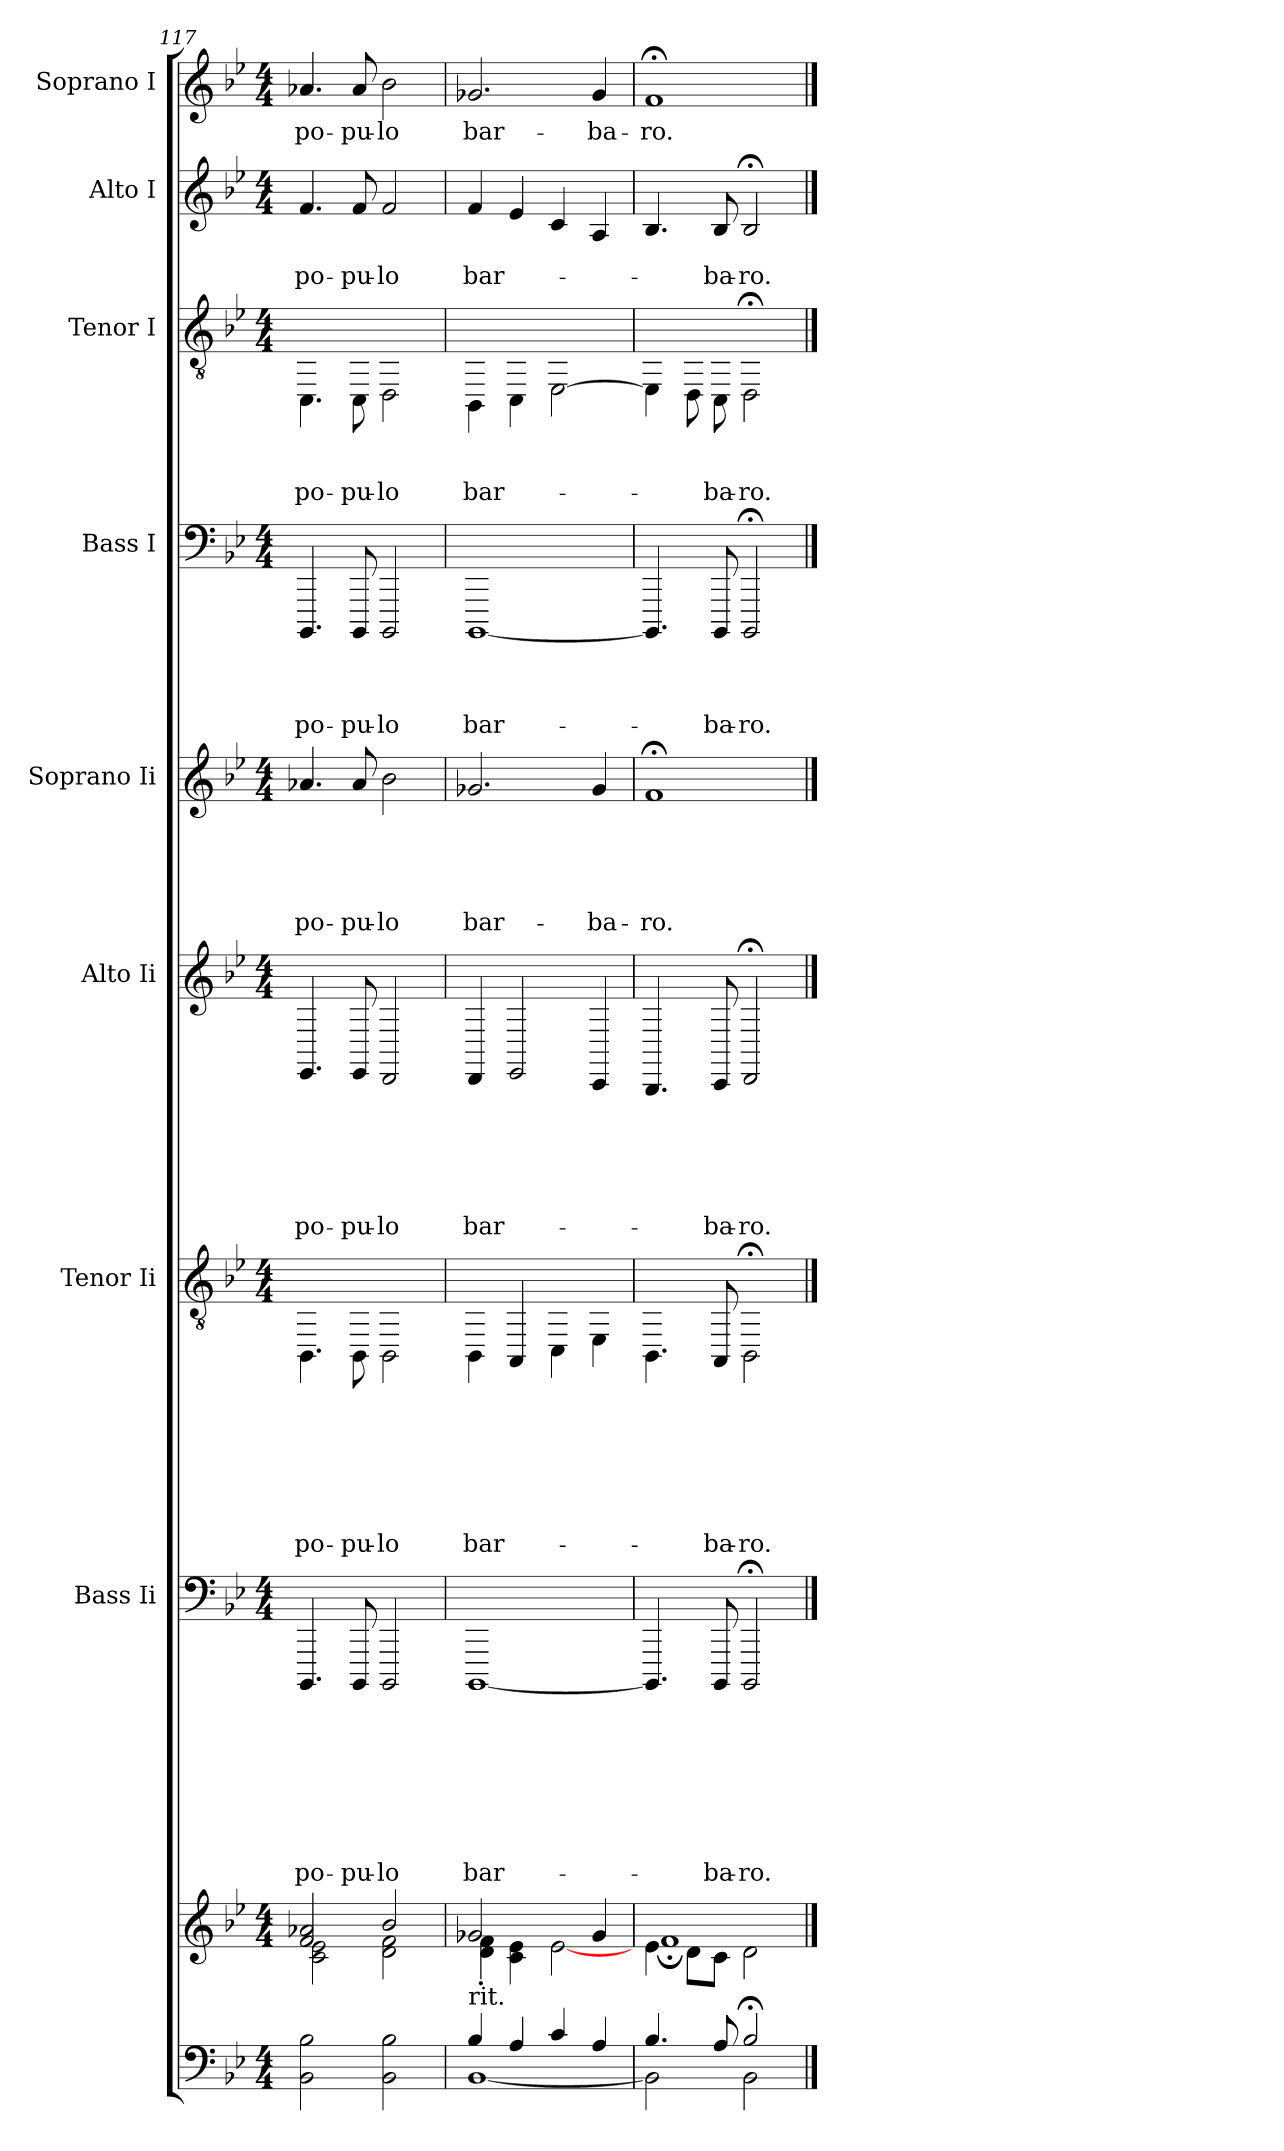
**kern	**kern	**kern	**text	**text	**text	**text	**text	**text	**text	**text	**kern	**text	**text	**text	**text	**text	**text	**text	**kern	**text	**text	**text	**text	**text	**text	**kern	**text	**text	**text	**text	**text	**kern	**text	**text	**text	**text	**kern	**text	**text	**text	**kern	**text	**text	**kern	**text
*part9	*part9	*part8	*part8	*part8	*part8	*part8	*part8	*part8	*part8	*part8	*part7	*part7	*part7	*part7	*part7	*part7	*part7	*part7	*part6	*part6	*part6	*part6	*part6	*part6	*part6	*part5	*part5	*part5	*part5	*part5	*part5	*part4	*part4	*part4	*part4	*part4	*part3	*part3	*part3	*part3	*part2	*part2	*part2	*part1	*part1
*staff10	*staff9	*staff8	*staff8	*staff8	*staff8	*staff8	*staff8	*staff8	*staff8	*staff8	*staff7	*staff7	*staff7	*staff7	*staff7	*staff7	*staff7	*staff7	*staff6	*staff6	*staff6	*staff6	*staff6	*staff6	*staff6	*staff5	*staff5	*staff5	*staff5	*staff5	*staff5	*staff4	*staff4	*staff4	*staff4	*staff4	*staff3	*staff3	*staff3	*staff3	*staff2	*staff2	*staff2	*staff1	*staff1
*	*	*I"Bass Ii	*	*	*	*	*	*	*	*	*I"Tenor Ii	*	*	*	*	*	*	*	*I"Alto Ii	*	*	*	*	*	*	*I"Soprano Ii	*	*	*	*	*	*I"Bass I	*	*	*	*	*I"Tenor I	*	*	*	*I"Alto I	*	*	*I"Soprano I	*
*	*	*I'B	*	*	*	*	*	*	*	*	*I'T	*	*	*	*	*	*	*	*I'A	*	*	*	*	*	*	*I'S	*	*	*	*	*	*I'B	*	*	*	*	*I'T	*	*	*	*I'A	*	*	*I'S	*
*clefF4	*clefG2	*clefF4	*	*	*	*	*	*	*	*	*clefGv2	*	*	*	*	*	*	*	*clefG2	*	*	*	*	*	*	*clefG2	*	*	*	*	*	*clefF4	*	*	*	*	*clefGv2	*	*	*	*clefG2	*	*	*clefG2	*
*k[b-e-]	*k[b-e-]	*k[b-e-]	*	*	*	*	*	*	*	*	*k[b-e-]	*	*	*	*	*	*	*	*k[b-e-]	*	*	*	*	*	*	*k[b-e-]	*	*	*	*	*	*k[b-e-]	*	*	*	*	*k[b-e-]	*	*	*	*k[b-e-]	*	*	*k[b-e-]	*
*B-:	*B-:	*B-:	*	*	*	*	*	*	*	*	*B-:	*	*	*	*	*	*	*	*B-:	*	*	*	*	*	*	*B-:	*	*	*	*	*	*B-:	*	*	*	*	*B-:	*	*	*	*B-:	*	*	*B-:	*
*M4/4	*M4/4	*M4/4	*	*	*	*	*	*	*	*	*M4/4	*	*	*	*	*	*	*	*M4/4	*	*	*	*	*	*	*M4/4	*	*	*	*	*	*M4/4	*	*	*	*	*M4/4	*	*	*	*M4/4	*	*	*M4/4	*
=117	=117	=117	=117	=117	=117	=117	=117	=117	=117	=117	=117	=117	=117	=117	=117	=117	=117	=117	=117	=117	=117	=117	=117	=117	=117	=117	=117	=117	=117	=117	=117	=117	=117	=117	=117	=117	=117	=117	=117	=117	=117	=117	=117	=117	=117
*	*^	*	*	*	*	*	*	*	*	*	*	*	*	*	*	*	*	*	*	*	*	*	*	*	*	*	*	*	*	*	*	*	*	*	*	*	*	*	*	*	*	*	*	*	*
!	!	!	!	!	!	!	!	!	!	!	!LO:LY:b	!	!	!	!	!	!	!	!LO:LY:b	!	!	!	!	!	!	!LO:LY:b	!	!	!	!	!	!LO:LY:b	!	!	!	!	!LO:LY:b	!	!	!	!LO:LY:b	!	!	!LO:LY:b	!	!LO:LY:b
2BB-\ 2B-\	2f/ 2a-X/	2c\ 2e-\	4.BBBB-/	.	.	.	.	.	.	.	po-	4.BBB-\	.	.	.	.	.	.	po-	4.EE-/	.	.	.	.	.	po-	4.a-X/	.	.	.	.	po-	4.BBBB-/	.	.	.	po-	4.CC\	.	.	po-	4.f/	.	po-	4.a-X/	po-
!	!	!	!	!	!	!	!	!	!	!	!LO:LY:b	!	!	!	!	!	!	!	!LO:LY:b	!	!	!	!	!	!	!LO:LY:b	!	!	!	!	!	!LO:LY:b	!	!	!	!	!LO:LY:b	!	!	!	!LO:LY:b	!	!	!LO:LY:b	!	!LO:LY:b
.	.	.	8BBBB-/	.	.	.	.	.	.	.	-pu-	8BBB-\	.	.	.	.	.	.	-pu-	8EE-/	.	.	.	.	.	-pu-	8a-/	.	.	.	.	-pu-	8BBBB-/	.	.	.	-pu-	8CC\	.	.	-pu-	8f/	.	-pu-	8a-/	-pu-
!	!	!	!	!	!	!	!	!	!	!	!LO:LY:b	!	!	!	!	!	!	!	!LO:LY:b	!	!	!	!	!	!	!LO:LY:b	!	!	!	!	!	!LO:LY:b	!	!	!	!	!LO:LY:b	!	!	!	!LO:LY:b	!	!	!LO:LY:b	!	!LO:LY:b
2BB-\ 2B-\	2b-/	2d\ 2f\	2BBBB-/	.	.	.	.	.	.	.	-lo	2BBB-\	.	.	.	.	.	.	-lo	2DD/	.	.	.	.	.	-lo	2b-\	.	.	.	.	-lo	2BBBB-/	.	.	.	-lo	2DD\	.	.	-lo	2f/	.	-lo	2b-\	-lo
=118	=118	=118	=118	=118	=118	=118	=118	=118	=118	=118	=118	=118	=118	=118	=118	=118	=118	=118	=118	=118	=118	=118	=118	=118	=118	=118	=118	=118	=118	=118	=118	=118	=118	=118	=118	=118	=118	=118	=118	=118	=118	=118	=118	=118	=118	=118
*^	*	*^	*	*	*	*	*	*	*	*	*	*	*	*	*	*	*	*	*	*	*	*	*	*	*	*	*	*	*	*	*	*	*	*	*	*	*	*	*	*	*	*	*	*	*	*
!LO:TX:a:t=rit.	!	!	!	!	!	!	!	!	!	!	!	!	!	!	!	!	!	!	!	!	!	!	!	!	!	!	!	!	!	!	!	!	!	!	!	!	!	!	!	!	!	!	!	!	!	!	!	!
!	!	!	!	!	!	!	!	!	!	!	!	!	!LO:LY:b	!	!	!	!	!	!	!	!LO:LY:b	!	!	!	!	!	!	!LO:LY:b	!	!	!	!	!	!LO:LY:b	!	!	!	!	!LO:LY:b	!	!	!	!LO:LY:b	!	!	!LO:LY:b	!	!LO:LY:b
4B-/	[<1BB-	2g-X/	4d\'< 4f\'<	2.ryy	[<1BBBB-	.	.	.	.	.	.	.	bar-	4BBB-\	.	.	.	.	.	.	bar-	4DD/	.	.	.	.	.	bar-	2.g-X/	.	.	.	.	bar-	[<1BBBB-	.	.	.	bar-	4BBB-\	.	.	bar-	4f/	.	bar-	2.g-X/	bar-
4A/	.	.	4c\ 4e-\	.	.	.	.	.	.	.	.	.	.	4AAA/	.	.	.	.	.	.	.	2EE-/	.	.	.	.	.	.	.	.	.	.	.	.	.	.	.	.	.	4CC\	.	.	.	4e-/	.	.	.	.
4c/	.	2ryy	[<2e-\	.	.	.	.	.	.	.	.	.	.	4CC\	.	.	.	.	.	.	.	.	.	.	.	.	.	.	.	.	.	.	.	.	.	.	.	.	.	[>2EE-\	.	.	.	4c/	.	.	.	.
!	!	!	!	!	!	!	!	!	!	!	!	!	!	!	!	!	!	!	!	!	!	!	!	!	!	!	!	!	!	!	!	!	!	!LO:LY:b	!	!	!	!	!	!	!	!	!	!	!	!	!	!LO:LY:b
4A/	.	.	.	4g-/	.	.	.	.	.	.	.	.	.	4EE-\	.	.	.	.	.	.	.	4CC/	.	.	.	.	.	.	4g-/	.	.	.	.	-ba-	.	.	.	.	.	.	.	.	.	4A/	.	.	4g-/	-ba-
=119	=119	=119	=119	=119	=119	=119	=119	=119	=119	=119	=119	=119	=119	=119	=119	=119	=119	=119	=119	=119	=119	=119	=119	=119	=119	=119	=119	=119	=119	=119	=119	=119	=119	=119	=119	=119	=119	=119	=119	=119	=119	=119	=119	=119	=119	=119	=119	=119
!	!	!	!	!	!	!	!	!	!	!	!	!	!	!	!	!	!	!	!	!	!	!	!	!	!	!	!	!	!	!	!	!	!	!LO:LY:b	!	!	!	!	!	!	!	!	!	!	!	!	!	!LO:LY:b
*	*	*	*v	*v	*	*	*	*	*	*	*	*	*	*	*	*	*	*	*	*	*	*	*	*	*	*	*	*	*	*	*	*	*	*	*	*	*	*	*	*	*	*	*	*	*	*	*	*
4.B-/	2BB-\]	4e-\	1f;	4.BBBB-/]	.	.	.	.	.	.	.	.	4.BBB-\	.	.	.	.	.	.	.	4.BBB-/	.	.	.	.	.	.	1f;<	.	.	.	.	-ro.	4.BBBB-/]	.	.	.	.	4EE-\]	.	.	.	4.B-/	.	.	1f;	-ro.
.	.	8d\L	.	.	.	.	.	.	.	.	.	.	.	.	.	.	.	.	.	.	.	.	.	.	.	.	.	.	.	.	.	.	.	.	.	.	.	.	8DD\	.	.	.	.	.	.	.	.
!	!	!	!	!	!	!	!	!	!	!	!	!LO:LY:b	!	!	!	!	!	!	!	!LO:LY:b	!	!	!	!	!	!	!LO:LY:b	!	!	!	!	!	!	!	!	!	!	!LO:LY:b	!	!	!	!LO:LY:b	!	!	!LO:LY:b	!	!
8A/	.	8c\J	.	8BBBB-/	.	.	.	.	.	.	.	-ba-	8AAA/	.	.	.	.	.	.	-ba-	8CC/	.	.	.	.	.	-ba-	.	.	.	.	.	.	8BBBB-/	.	.	.	-ba-	8CC\	.	.	-ba-	8B-/	.	-ba-	.	.
!	!	!	!	!	!	!	!	!	!	!	!	!LO:LY:b	!	!	!	!	!	!	!	!LO:LY:b	!	!	!	!	!	!	!LO:LY:b	!	!	!	!	!	!	!	!	!	!	!LO:LY:b	!	!	!	!LO:LY:b	!	!	!LO:LY:b	!	!
2B-;</	2BB-\	2d\	.	2BBBB-;</	.	.	.	.	.	.	.	-ro.	2BBB-;<\	.	.	.	.	.	.	-ro.	2DD;</	.	.	.	.	.	-ro.	.	.	.	.	.	.	2BBBB-;</	.	.	.	-ro.	2DD;<\	.	.	-ro.	2B-;</	.	-ro.	.	.
*v	*v	*	*	*	*	*	*	*	*	*	*	*	*	*	*	*	*	*	*	*	*	*	*	*	*	*	*	*	*	*	*	*	*	*	*	*	*	*	*	*	*	*	*	*	*	*	*
*	*v	*v	*	*	*	*	*	*	*	*	*	*	*	*	*	*	*	*	*	*	*	*	*	*	*	*	*	*	*	*	*	*	*	*	*	*	*	*	*	*	*	*	*	*	*	*
==	==	==	==	==	==	==	==	==	==	==	==	==	==	==	==	==	==	==	==	==	==	==	==	==	==	==	==	==	==	==	==	==	==	==	==	==	==	==	==	==	==	==	==	==	==
*-	*-	*-	*-	*-	*-	*-	*-	*-	*-	*-	*-	*-	*-	*-	*-	*-	*-	*-	*-	*-	*-	*-	*-	*-	*-	*-	*-	*-	*-	*-	*-	*-	*-	*-	*-	*-	*-	*-	*-	*-	*-	*-	*-	*-	*-
